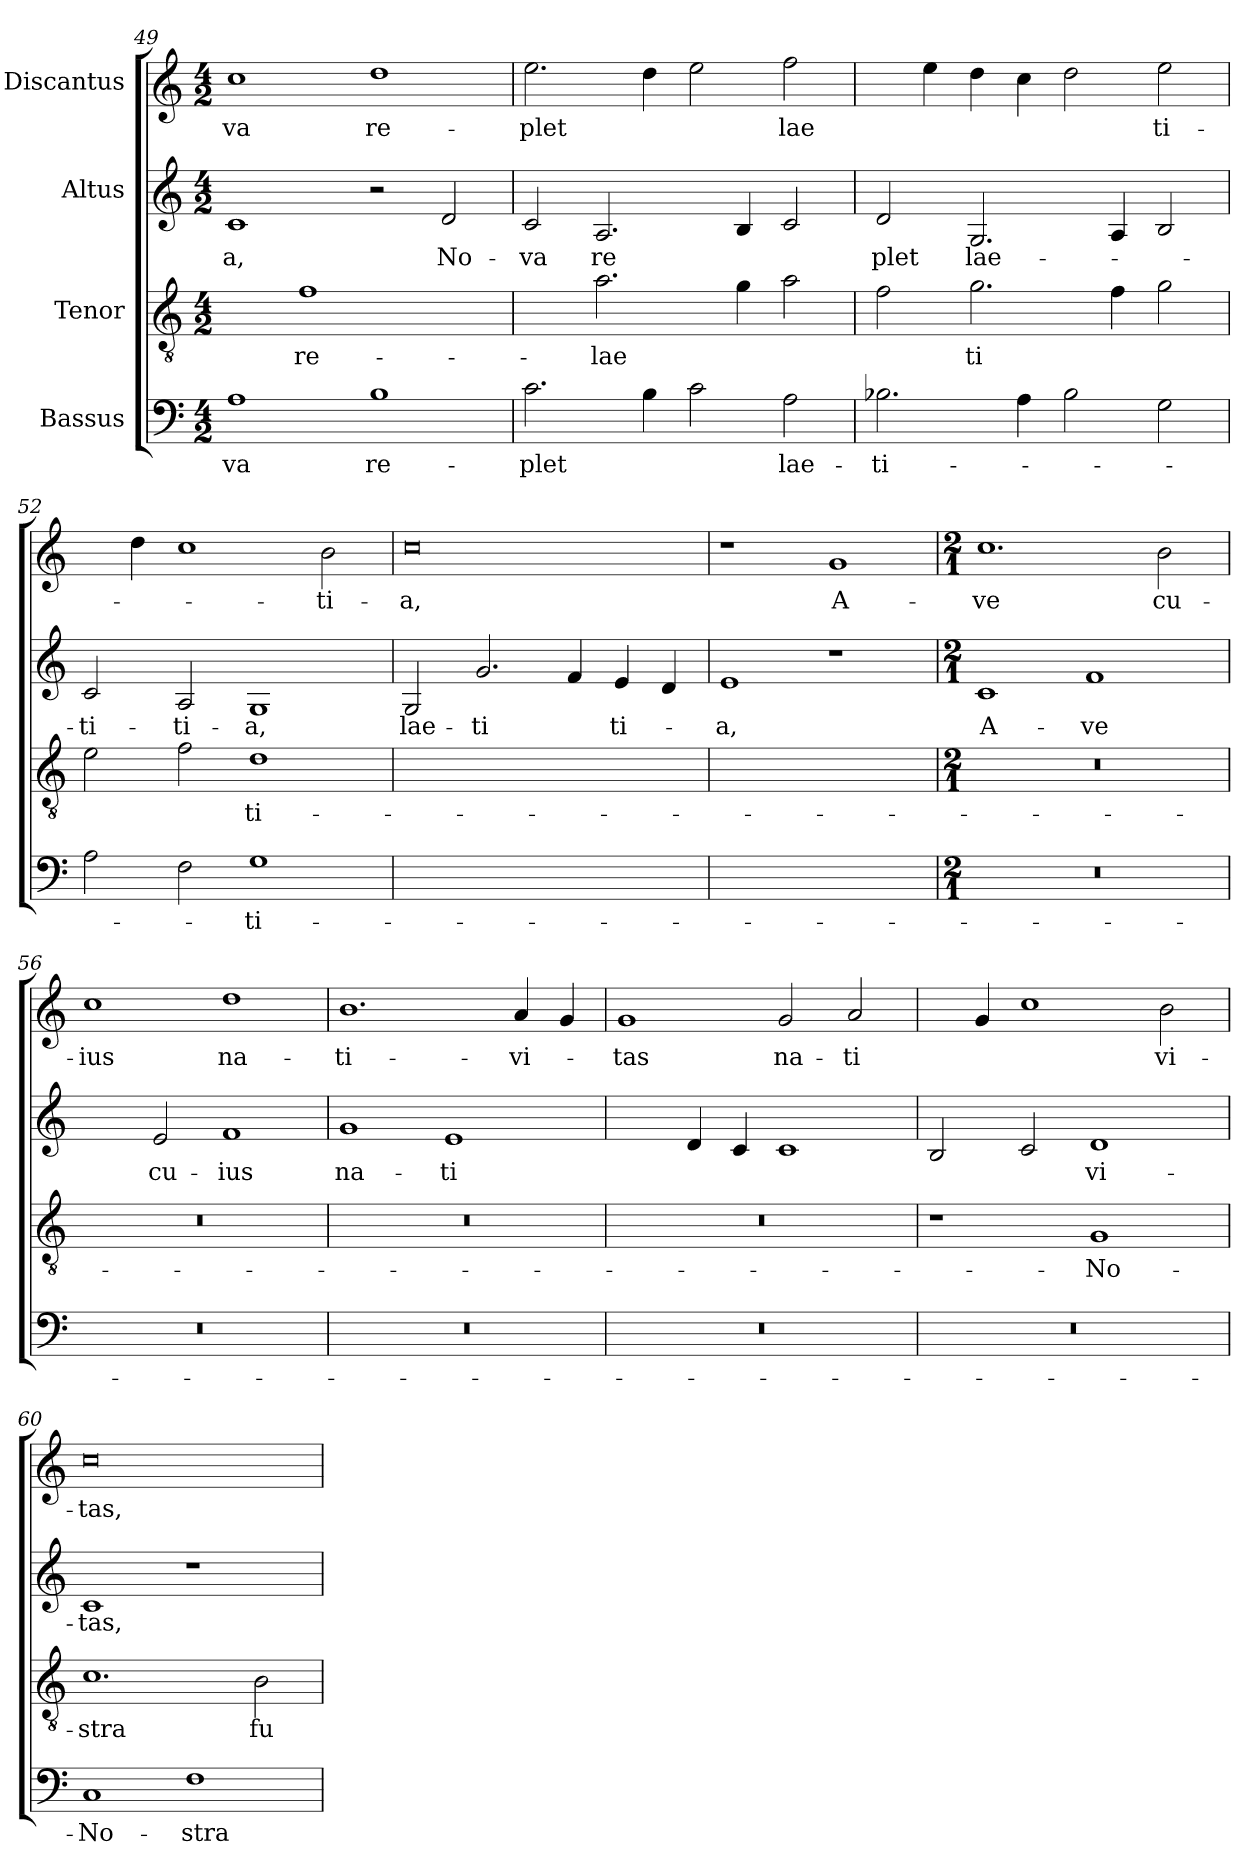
**kern	**text	**kern	**text	**kern	**text	**kern	**text
*part4	*part4	*part3	*part3	*part2	*part2	*part1	*part1
*staff4	*staff4	*staff3	*staff3	*staff2	*staff2	*staff1	*staff1
*I"Bassus	*	*I"Tenor	*	*I"Altus	*	*I"Discantus	*
*clefF4	*	*clefGv2	*	*clefG2	*	*clefG2	*
*k[]	*	*k[]	*	*k[]	*	*k[]	*
*C:	*	*C:	*	*C:	*	*C:	*
*M4/2	*	*M4/2	*	*M4/2	*	*M4/2	*
=49	=49	=49	=49	=49	=49	=49	=49
!	!LO:LY:b	!	!	!	!LO:LY:b	!	!LO:LY:b
1A	-va	2e\yy]	.	1c	-a,	1cc	-va
!	!	!	!LO:LY:b	!	!	!	!
.	.	1f	-re-	.	.	.	.
!	!LO:LY:b	!	!	!	!	!	!LO:LY:b
1B	re-	.	.	2r	.	1dd	re-
!	!	!	!LO:LY:b	!	!LO:LY:b	!	!
.	.	2g\yy	-plet	2d/	No-	.	.
=50	=50	=50	=50	=50	=50	=50	=50
!	!LO:LY:b	!	!	!	!LO:LY:b	!	!LO:LY:b
2.c\	-plet	2g\yy	.	2c/	-va	2.ee\	-plet
!	!	!	!LO:LY:b	!	!LO:LY:b	!	!
.	.	2.a\	lae	2.A/	re	.	.
4B\	.	.	.	.	.	4dd\	.
2c\	.	.	.	.	.	2ee\	.
.	.	4g\	.	4B/	.	.	.
!	!LO:LY:b	!	!	!	!	!	!LO:LY:b
2A\	lae-	2a\	.	2c/	.	2ff\	lae
=51	=51	=51	=51	=51	=51	=51	=51
!	!LO:LY:b	!	!	!	!LO:LY:b	!	!
2.B-\	-ti-	2f\	.	2d/	plet	4ff\yy	.
.	.	.	.	.	.	4ee\	.
!	!	!	!LO:LY:b	!	!LO:LY:b	!	!
.	.	2.g\	ti	2.G/	lae-	4dd\	.
4A\	.	.	.	.	.	4cc\	.
2B-\	.	.	.	.	.	2dd\	.
.	.	4f\	.	4A/	.	.	.
!	!	!	!	!	!	!	!LO:LY:b
2G\	.	2g\	.	2B/	.	2ee\	ti-
=52	=52	=52	=52	=52	=52	=52	=52
!	!	!	!	!	!LO:LY:b	!	!
2A\	.	2e\	.	2c/	-ti-	4ee\yy	.
.	.	.	.	.	.	4dd\	.
!	!	!	!	!	!LO:LY:b	!	!
2F\	.	2f\	.	2A/	-ti-	1cc	.
!	!LO:LY:b	!	!LO:LY:b	!	!LO:LY:b	!	!
1G	-ti-	1d	ti-	1G	-a,	.	.
!	!	!	!	!	!	!	!LO:LY:b
.	.	.	.	.	.	2b\	-ti-
=53	=53	=53	=53	=53	=53	=53	=53
!	!LO:LY:b	!	!LO:LY:b	!	!LO:LY:b	!	!LO:LY:b
0Cyy	-a,-	0cyy	-a,	2G/	lae-	0cc	-a,
!	!	!	!	!	!LO:LY:b	!	!
.	.	.	.	2.g/	-ti	.	.
.	.	.	.	4f/	.	.	.
!	!	!	!	!	!LO:LY:b	!	!
.	.	.	.	4e/	ti-	.	.
.	.	.	.	4d/	.	.	.
=54	=54	=54	=54	=54	=54	=54	=54
!	!	!	!	!	!LO:LY:b	!	!
0Cyy	.	0cyy	.	1e	-a,	1r	.
!	!	!	!	!	!	!	!LO:LY:b
.	.	.	.	1r	.	1g	A-
!!LO:LB:g=z
=55	=55	=55	=55	=55	=55	=55	=55
*M2/1	*	*M2/1	*	*M2/1	*	*M2/1	*
!	!	!	!	!	!LO:LY:b	!	!LO:LY:b
0r	.	0r	.	1c	A-	1.cc	-ve
!	!	!	!	!	!LO:LY:b	!	!
.	.	.	.	1f	-ve	.	.
!	!	!	!	!	!	!	!LO:LY:b
.	.	.	.	.	.	2b\	cu-
=56	=56	=56	=56	=56	=56	=56	=56
!	!	!	!	!	!	!	!LO:LY:b
0r	.	0r	.	2f/yy	.	1cc	-ius
!	!	!	!	!	!LO:LY:b	!	!
.	.	.	.	2e/	cu-	.	.
!	!	!	!	!	!LO:LY:b	!	!LO:LY:b
.	.	.	.	1f	-ius	1dd	na-
=57	=57	=57	=57	=57	=57	=57	=57
!	!	!	!	!	!LO:LY:b	!	!LO:LY:b
0r	.	0r	.	1g	na-	1.b	-ti-
!	!	!	!	!	!LO:LY:b	!	!
.	.	.	.	1e	-ti	.	.
!	!	!	!	!	!	!	!LO:LY:b
.	.	.	.	.	.	4a/	-vi-
.	.	.	.	.	.	4g/	.
=58	=58	=58	=58	=58	=58	=58	=58
!	!	!	!	!	!	!	!LO:LY:b
0r	.	0r	.	2e/yy	.	1g	-tas
.	.	.	.	4d/	.	.	.
.	.	.	.	4c/	.	.	.
!	!	!	!	!	!	!	!LO:LY:b
.	.	.	.	1c	.	2g/	na-
!	!	!	!	!	!	!	!LO:LY:b
.	.	.	.	.	.	2a/	-ti
=59	=59	=59	=59	=59	=59	=59	=59
0r	.	1r	.	2B/	.	4a/yy	.
.	.	.	.	.	.	4g/	.
.	.	.	.	2c/	.	1cc	.
!	!	!	!LO:LY:b	!	!LO:LY:b	!	!
.	.	1G	No-	1d	vi-	.	.
!	!	!	!	!	!	!	!LO:LY:b
.	.	.	.	.	.	2b\	vi-
=60	=60	=60	=60	=60	=60	=60	=60
!	!LO:LY:b	!	!LO:LY:b	!	!LO:LY:b	!	!LO:LY:b
1C	-No-	1.c	-stra	1c	-tas,	0cc	-tas,
!	!LO:LY:b	!	!	!	!	!	!
1F	-stra	.	.	1r	.	.	.
!	!	!	!LO:LY:b	!	!	!	!
.	.	2B\	fu-	.	.	.	.
=	=	=	=	=	=	=	=
*-	*-	*-	*-	*-	*-	*-	*-
